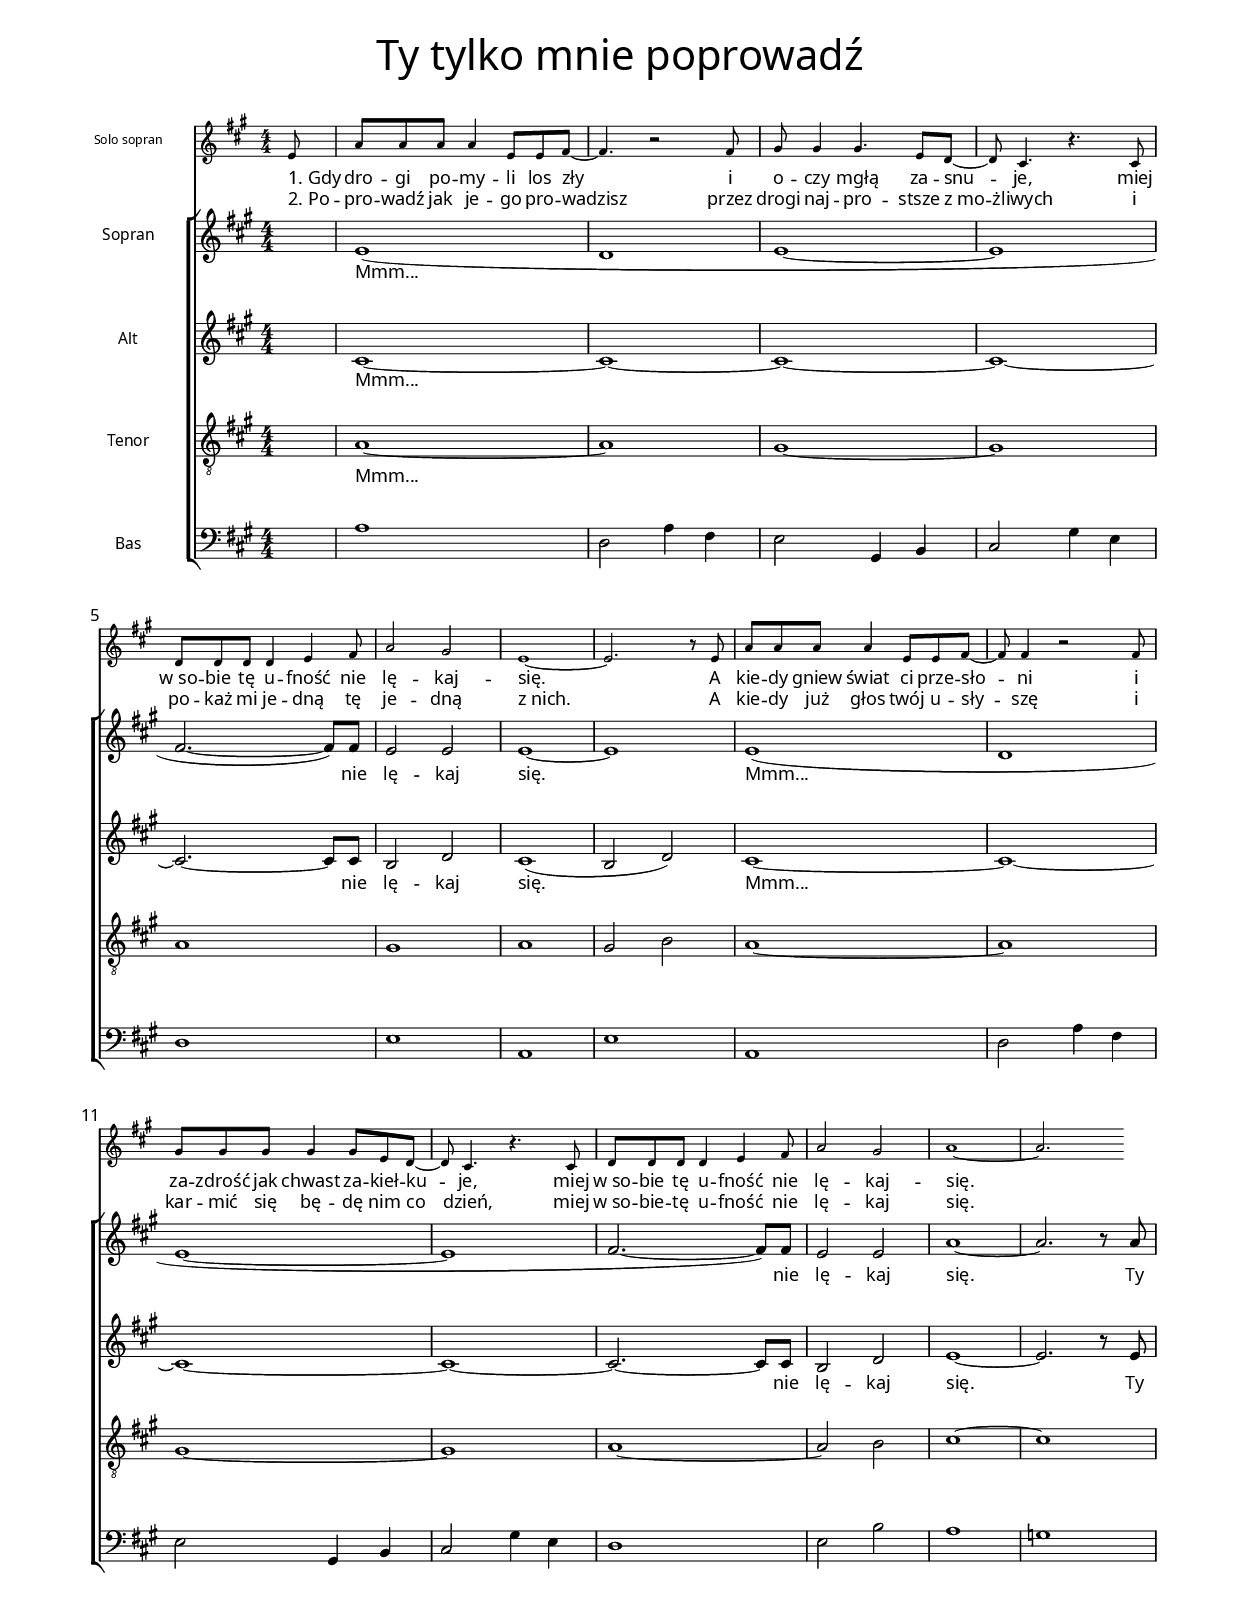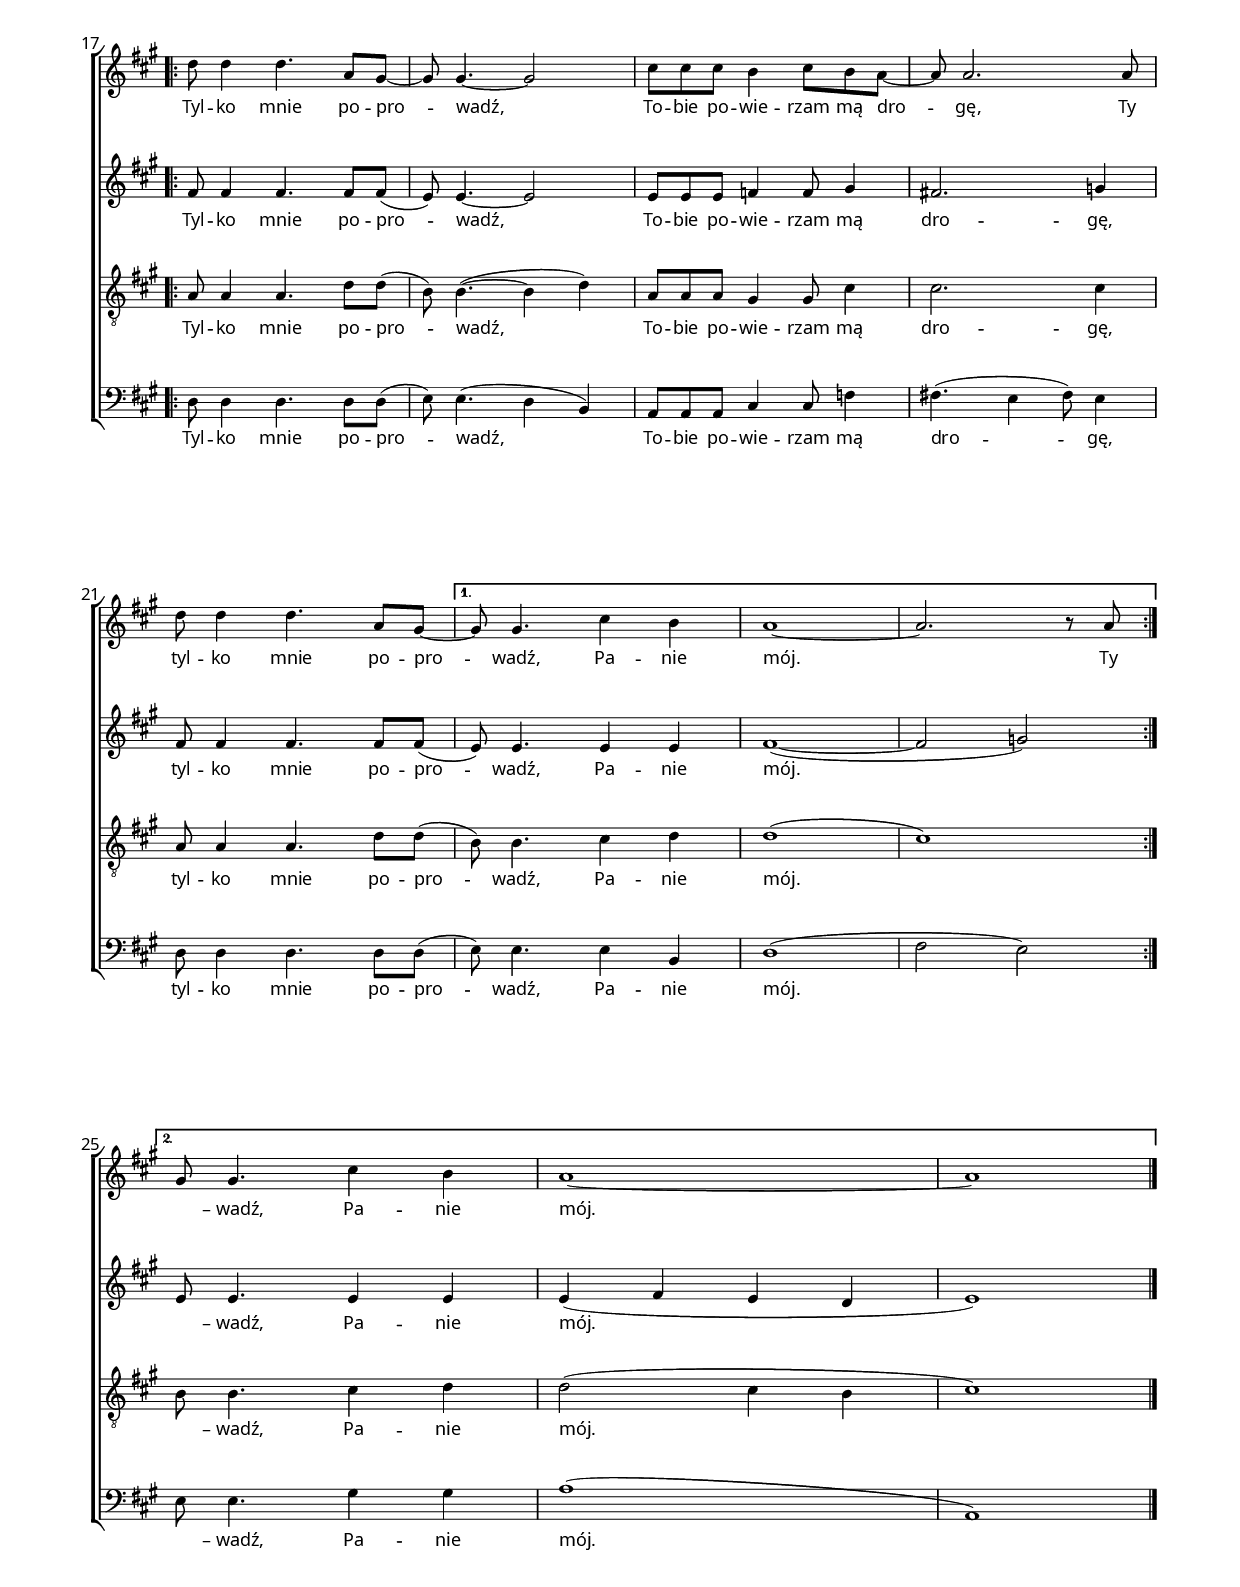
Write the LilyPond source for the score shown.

\version "2.18.2"

\include "../common.ly"

\header {
  title = "Ty tylko mnie poprowadź"
}

\paper {
print-page-number = ##f
ragged-last-bottom = ##f
}

\layout {
%  ragged-last = ##t
}

soloNotes = \relative c' {
\partial 8

e8 a a a a4 e8 e fis~fis4. r2
fis8 gis gis4 gis4. e8 d~d cis4. r
cis8 d d d d4 e fis8 a2 gis e1~e2. r8

e a a a a4 e8 e fis~fis fis4 r2
fis8 gis gis gis gis4 gis8 e d~d cis4. r
cis8 d d d d4 e fis8 a2 gis a1~a2. s8
}

sopNotes = \relative c' {
\partial 8 s8

e1( d e~e fis2.~fis8) fis e2 e e1~e
e( d e~e fis2.~fis8) fis e2 e a1~a2. r8

a 
\pageBreak
\repeat volta 2 {
d d4 d4. a8 gis~gis gis4.~gis2
cis8 cis cis b4 cis8 b a~a a2.
a8 \break d d4 d4. a8 gis~
}
\alternative {
{ gis gis4. cis4 b a1~a2. r8 a \break } 
{ gis gis4. cis4 b a1~a }
}
\bar "|."

}

altNotes = \relative c' {
\partial 8 s8

cis1~cis~cis~cis~cis2.~cis8 cis b2 d cis1( b2 d)
cis1~cis~cis~cis~cis2.~cis8 cis b2 d e1~e2. r8

e fis fis4 fis4. fis8 fis( e) e4.~e2
e8 e e f4 f8 gis4 fis!2. g4 
            %mą   dro -- gę; tylko
fis8 fis4 fis4. fis8 fis( e) e4. e4 e fis1~(fis2 g)
e8 e4. e4 e e( fis e d e1)

}

tenNotes = \relative c' {
\partial 8 s8

a1~a gis~gis a gis a gis2 b
a1~a gis~gis a~a2 b cis1~cis

a8 a4 a4. d8 d( b) b4.~(b4 d)
a8 a a gis4 gis8 cis4 cis2. cis4
a8 a4 a4. d8 d( b) b4. cis4 d d1( cis)
b8 b4. cis4 d d2( cis4 b cis1)

}

basNotes = \relative c' {
\partial 8 s8

a1 d,2 a'4 fis e2 gis,4 b cis2 gis'4 e d1 e a, e'
a, d2 a'4 fis e2 gis,4 b cis2 gis'4 e d1 e2 b' a1 g

d8 d4 d4. d8 d( e) e4.( d4 b)
a8 a a cis4 cis8 f4 fis!4.( e4 fis8) e4
d8 d4 d4. d8 d( e) e4. e4 b d1( fis2 e)
e8 e4. gis4 gis a1( a,)

}

lyricsSoloA = \lyricmode {
\once \override LyricText.self-alignment-X = #LEFT
"1. Gdy" dro -- gi po -- my -- li los zły
i o -- czy mgłą za -- snu -- je,
miej w_so -- bie tę u -- fność nie lę -- kaj -- się.
A kie -- dy gniew świat ci prze -- sło -- ni
i za -- zdrość jak chwast za -- kieł -- ku -- je,
miej w_so -- bie tę u -- fność nie lę -- kaj -- się.
}

lyricsSoloB = \lyricmode {
\once \override LyricText.self-alignment-X = #LEFT
"2. Po" -- pro -- wadź jak je -- go pro -- wadzisz
przez drogi naj -- pro -- stsze z_mo -- żliwych
i po -- każ mi je -- dną tę je -- dną z_nich.
A kie -- dy już głos twój u -- sły -- szę
i kar -- mić się bę -- dę nim co dzień,
miej w_so -- bie -- tę u -- fność nie lę -- kaj się.

}

lyricsS = \lyricmode {
Mmm… nie lę -- kaj się. Mmm… nie lę -- kaj się. Ty
Tyl -- ko mnie po -- pro -- wadź,
To -- bie po -- wie -- rzam mą dro -- gę,
Ty tyl -- ko mnie po -- pro -- wadź,
Pa -- nie mój.
Ty \skip 1 "– wadź," Pa -- nie mój.
}

lyricsA = \lyricmode {
Mmm… nie lę -- kaj się. Mmm… nie lę -- kaj się. Ty
Tyl -- ko mnie po -- pro -- wadź,
To -- bie po -- wie -- rzam mą dro -- gę,
tyl -- ko mnie po -- pro -- wadź,
Pa -- nie mój.
\skip 1 "– wadź," Pa -- nie mój.
}

lyricsT = \lyricmode {
Mmm… \repeat unfold 11 { \skip 1 }
Tyl -- ko mnie po -- pro -- wadź,
To -- bie po -- wie -- rzam mą dro -- gę,
tyl -- ko mnie po -- pro -- wadź,
Pa -- nie mój.
\skip 1 "– wadź," Pa -- nie mój.
}

lyricsB = \lyricmode {
\repeat unfold 29 { \skip 1 }
Tyl -- ko mnie po -- pro -- wadź,
To -- bie po -- wie -- rzam mą dro -- gę,
tyl -- ko mnie po -- pro -- wadź,
Pa -- nie mój.
\skip 1 "– wadź," Pa -- nie mój.
}

\score {
  <<
    \new Staff <<
      \set Staff.instrumentName = "Solo sopran"
      \set Staff.fontSize = #-2
      \new Voice = Solo {
        \key a \major
        \soloNotes
      }
      \new Lyrics \lyricsto "Solo" \lyricsSoloA
      \new Lyrics \lyricsto "Solo" \lyricsSoloB
    >>
    \new ChoirStaff <<
      \new Voice = Sop { 
        \set Staff.instrumentName = "Sopran"
        \key a \major
        \sopNotes }
        \new Lyrics \lyricsto "Sop" \lyricsS
      \new Voice = Alt {
        \set Staff.instrumentName = "Alt"
        \key a \major
        \altNotes }
        \new Lyrics \lyricsto "Alt" \lyricsA
      \new Voice = Ten {
        \set Staff.instrumentName = "Tenor"
        \clef "treble_8"
        \key a \major
        \tenNotes }
        \new Lyrics \lyricsto "Ten" \lyricsT
      \new Voice = Bas {
        \set Staff.instrumentName = "Bas"
        \clef bass
        \key a \major
        \basNotes }
        \new Lyrics \lyricsto "Bas" \lyricsB
    >>
  >>

  \layout { }
  %\midi { }

}
